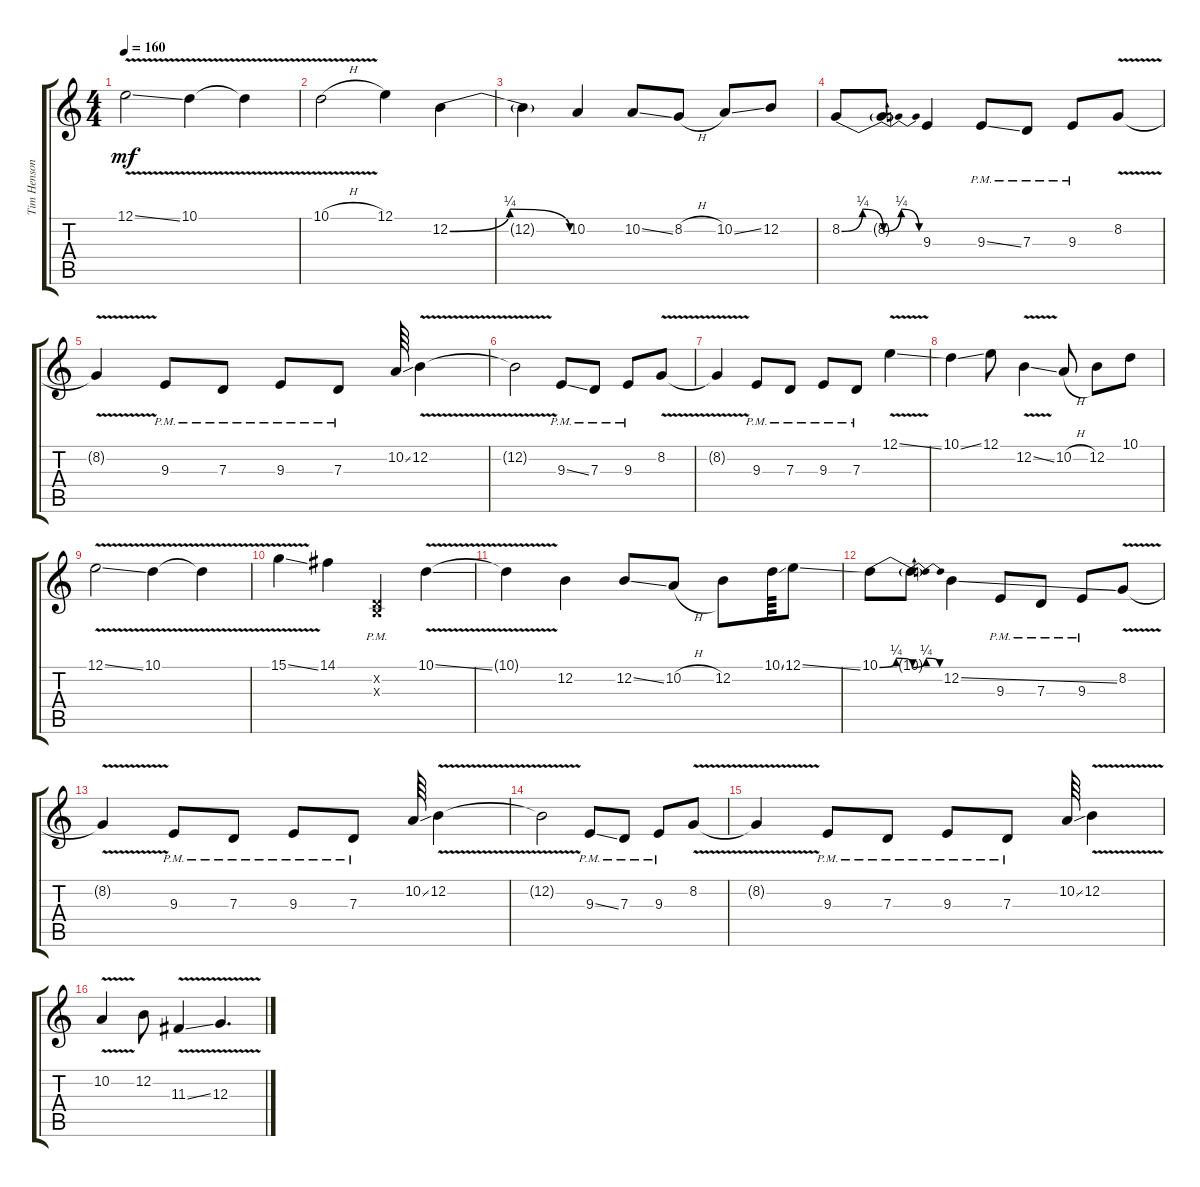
\track ("Tim Henson Solo" "Tim Henson") {instrument violin}
\staff {score tabs}
\tuning (E4 B3 G3 D3 A2 D2) {hide}
\ts (4 4)
\tempo 160
\clef g2
\ks c
12.1{v ss}.2{dy mf} 10.1{v}.4 10.1{v t}.4 |
10.1{v h}.2 12.1.4 12.2{be (bendrelease 0 0 30 1 30 1 60 0)}.4 |
12.2{t}.4 10.2.4 10.2{ss}.8 8.2{h}.8 10.2{ss}.8 12.2.8 |
8.2{be (bendrelease 0 0 30 1 30 1 60 0)}.8 8.2{be (bendrelease 0 0 30 1 30 1 60 0) t}.8 9.3.4 9.3{ss pm}.8 7.3{pm}.8 9.3{pm}.8 8.2{v}.8 |
8.2{v t}.4 9.3{pm}.8 7.3{pm}.8 9.3{pm}.8 7.3{pm}.8 10.2{ss}.64 12.2{v}.4 |
12.2{v t}.2 9.3{ss pm}.8 7.3{pm}.8 9.3{pm}.8 8.2{v}.8 |
8.2{v t}.4 9.3{pm}.8 7.3{pm}.8 9.3{pm}.8 7.3{pm}.8 12.1{v ss}.4 |
10.1{ss}.4 12.1.8 12.2{v ss}.4 10.2{h}.8 12.2.8 10.1.8 |
12.1{v ss}.2 10.1{v}.4 10.1{v t}.4 |
15.1{v ss}.4 14.1.4 (3.2{pm x} 4.3{pm x}).4 10.1{v ss}.4 |
10.1{v t}.4 12.2.4 12.2{ss}.8 10.2{h}.8 12.2.8 10.1{ss}.64 12.1{ss}.8 |
10.1{be (bendrelease 0 0 30 1 30 1 60 0)}.8 10.1{be (bendrelease 0 0 30 1 30 1 60 0) t}.8 12.2{ss}.4 9.3{pm}.8 7.3{pm}.8 9.3{pm}.8 8.2{v}.8 |
8.2{v t}.4 9.3{pm}.8 7.3{pm}.8 9.3{pm}.8 7.3{pm}.8 10.2{ss}.64 12.2{v}.4 |
12.2{v t}.2 9.3{ss pm}.8 7.3{pm}.8 9.3{pm}.8 8.2{v}.8 |
8.2{v t}.4 9.3{pm}.8 7.3{pm}.8 9.3{pm}.8 7.3{pm}.8 10.2{ss}.64 12.2{v}.4 |
10.2{v}.4 12.2.8 11.3{v ss}.4 12.3{v}.4{d}
